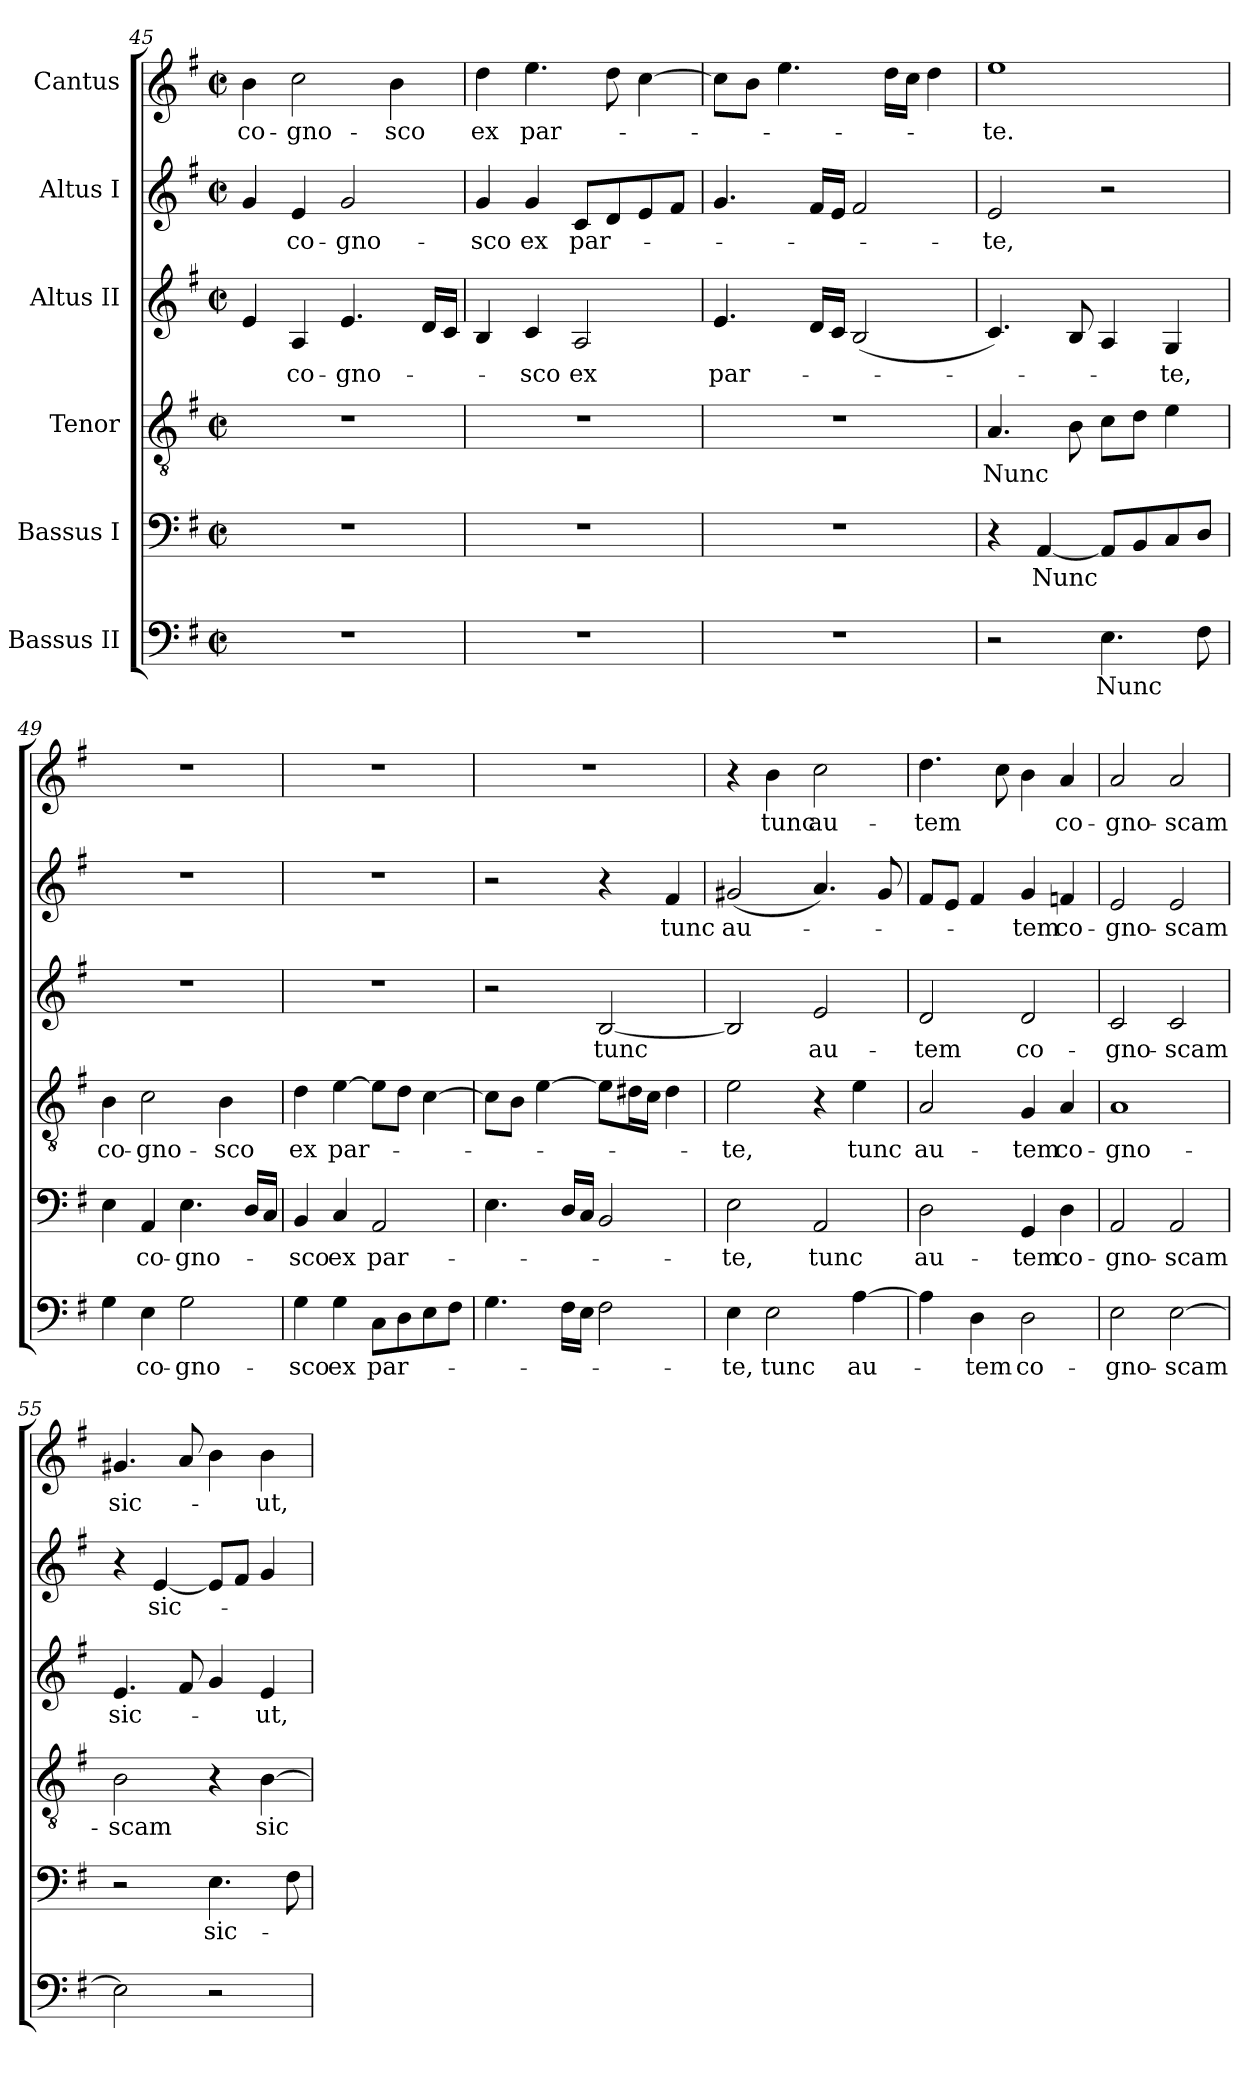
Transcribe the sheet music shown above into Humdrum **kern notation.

**kern	**text	**kern	**text	**kern	**text	**kern	**text	**kern	**text	**kern	**text
*part6	*part6	*part5	*part5	*part4	*part4	*part3	*part3	*part2	*part2	*part1	*part1
*staff6	*staff6	*staff5	*staff5	*staff4	*staff4	*staff3	*staff3	*staff2	*staff2	*staff1	*staff1
*I"Bassus II	*	*I"Bassus I	*	*I"Tenor	*	*I"Altus II	*	*I"Altus I	*	*I"Cantus	*
*clefF4	*	*clefF4	*	*clefGv2	*	*clefG2	*	*clefG2	*	*clefG2	*
*k[f#]	*	*k[f#]	*	*k[f#]	*	*k[f#]	*	*k[f#]	*	*k[f#]	*
*G:	*	*G:	*	*G:	*	*G:	*	*G:	*	*G:	*
*M2/2	*	*M2/2	*	*M2/2	*	*M2/2	*	*M2/2	*	*M2/2	*
*met(c|)	*	*met(c|)	*	*met(c|)	*	*met(c|)	*	*met(c|)	*	*met(c|)	*
=45	=45	=45	=45	=45	=45	=45	=45	=45	=45	=45	=45
1r	.	1r	.	1r	.	4e/	.	4g/	.	4b\	co-
.	.	.	.	.	.	4A/	co-	4e/	co-	2cc\	-gno-
.	.	.	.	.	.	4.e/	-gno-	2g/	-gno-	.	.
.	.	.	.	.	.	.	.	.	.	4b\	-sco
.	.	.	.	.	.	16d/LL	.	.	.	.	.
.	.	.	.	.	.	16c/JJ	.	.	.	.	.
!!LO:LB:g=z
=46	=46	=46	=46	=46	=46	=46	=46	=46	=46	=46	=46
1r	.	1r	.	1r	.	4B/	.	4g/	-sco	4dd\	ex
.	.	.	.	.	.	4c/	-sco	4g/	ex	4.ee\	par-
.	.	.	.	.	.	2A/	ex	8c/L	par-	.	.
.	.	.	.	.	.	.	.	8d/	.	8dd\	.
.	.	.	.	.	.	.	.	8e/	.	[4cc\	.
.	.	.	.	.	.	.	.	8f#/J	.	.	.
=47	=47	=47	=47	=47	=47	=47	=47	=47	=47	=47	=47
1r	.	1r	.	1r	.	4.e/	par-	4.g/	.	8cc\L]	.
.	.	.	.	.	.	.	.	.	.	8b\J	.
.	.	.	.	.	.	.	.	.	.	4.ee\	.
.	.	.	.	.	.	16d/LL	.	16f#/LL	.	.	.
.	.	.	.	.	.	16c/JJ	.	16e/JJ	.	.	.
.	.	.	.	.	.	(2B/	.	2f#/	.	.	.
.	.	.	.	.	.	.	.	.	.	16dd\LL	.
.	.	.	.	.	.	.	.	.	.	16cc\JJ	.
.	.	.	.	.	.	.	.	.	.	4dd\	.
=48	=48	=48	=48	=48	=48	=48	=48	=48	=48	=48	=48
2r	.	4r	.	4.A/	Nunc	4.c/)	.	2e/	-te,	1ee	-te.
.	.	[4AA/	Nunc	.	.	.	.	.	.	.	.
.	.	.	.	8B\	.	8B/	.	.	.	.	.
4.E\	Nunc	8AA/L]	.	8c\L	.	4A/	.	2r	.	.	.
.	.	8BB/	.	8d\J	.	.	.	.	.	.	.
.	.	8C/	.	4e\	.	4G/	-te,	.	.	.	.
8F#\	.	8D/J	.	.	.	.	.	.	.	.	.
=49	=49	=49	=49	=49	=49	=49	=49	=49	=49	=49	=49
4G\	.	4E\	.	4B\	co-	1r	.	1r	.	1r	.
4E\	co-	4AA/	co-	2c\	-gno-	.	.	.	.	.	.
2G\	-gno-	4.E\	-gno-	.	.	.	.	.	.	.	.
.	.	.	.	4B\	-sco	.	.	.	.	.	.
.	.	16D/LL	.	.	.	.	.	.	.	.	.
.	.	16C/JJ	.	.	.	.	.	.	.	.	.
=50	=50	=50	=50	=50	=50	=50	=50	=50	=50	=50	=50
4G\	-sco	4BB/	-sco	4d\	ex	1r	.	1r	.	1r	.
4G\	ex	4C/	ex	[4e\	par-	.	.	.	.	.	.
8C\L	par-	2AA/	par-	8e\L]	.	.	.	.	.	.	.
8D\	.	.	.	8d\J	.	.	.	.	.	.	.
8E\	.	.	.	[4c\	.	.	.	.	.	.	.
8F#\J	.	.	.	.	.	.	.	.	.	.	.
=51	=51	=51	=51	=51	=51	=51	=51	=51	=51	=51	=51
4.G\	.	4.E\	.	8c\L]	.	2r	.	2r	.	1r	.
.	.	.	.	8B\J	.	.	.	.	.	.	.
.	.	.	.	[4e\	.	.	.	.	.	.	.
16F#\LL	.	16D/LL	.	.	.	.	.	.	.	.	.
16E\JJ	.	16C/JJ	.	.	.	.	.	.	.	.	.
2F#\	.	2BB/	.	8e\L]	.	[2B/	tunc	4r	.	.	.
.	.	.	.	16d#X\L	.	.	.	.	.	.	.
.	.	.	.	16c\JJ	.	.	.	.	.	.	.
.	.	.	.	4d#\	.	.	.	4f#/	tunc	.	.
!!LO:PB:g=z
=52	=52	=52	=52	=52	=52	=52	=52	=52	=52	=52	=52
4E\	-te,	2E\	-te,	2e\	-te,	2B/]	.	(2g#X/	au-	4r	.
2E\	tunc	.	.	.	.	.	.	.	.	4b\	tunc
.	.	2AA/	tunc	4r	.	2e/	au-	4.a/)	.	2cc\	au-
[4A\	au-	.	.	4e\	tunc	.	.	.	.	.	.
.	.	.	.	.	.	.	.	8g#/	.	.	.
=53	=53	=53	=53	=53	=53	=53	=53	=53	=53	=53	=53
4A\]	.	2D\	au-	2A/	au-	2d/	-tem	8f#/L	.	4.dd\	-tem
.	.	.	.	.	.	.	.	8e/J	.	.	.
4D\	-tem	.	.	.	.	.	.	4f#/	.	.	.
.	.	.	.	.	.	.	.	.	.	8cc\	.
2D\	co-	4GG/	-tem	4G/	-tem	2d/	co-	4g/	-tem	4b\	.
.	.	4D\	co-	4A/	co-	.	.	4fn/	co-	4a/	co-
=54	=54	=54	=54	=54	=54	=54	=54	=54	=54	=54	=54
2E\	-gno-	2AA/	-gno-	1A	-gno-	2c/	-gno-	2e/	-gno-	2a/	-gno-
[2E\	-scam	2AA/	-scam	.	.	2c/	-scam	2e/	-scam	2a/	-scam
=55	=55	=55	=55	=55	=55	=55	=55	=55	=55	=55	=55
2E\]	.	2r	.	2B\	-scam	4.e/	sic-	4r	.	4.g#X/	sic-
.	.	.	.	.	.	.	.	[4e/	sic-	.	.
.	.	.	.	.	.	8f#/	.	.	.	8a/	.
2r	.	4.E\	sic-	4r	.	4g/	.	8e/L]	.	4b\	.
.	.	.	.	.	.	.	.	8f#/J	.	.	.
.	.	.	.	[4B\	sic-	4e/	-ut,	4g/	.	4b\	-ut,
.	.	8F#\	.	.	.	.	.	.	.	.	.
=	=	=	=	=	=	=	=	=	=	=	=
*-	*-	*-	*-	*-	*-	*-	*-	*-	*-	*-	*-
